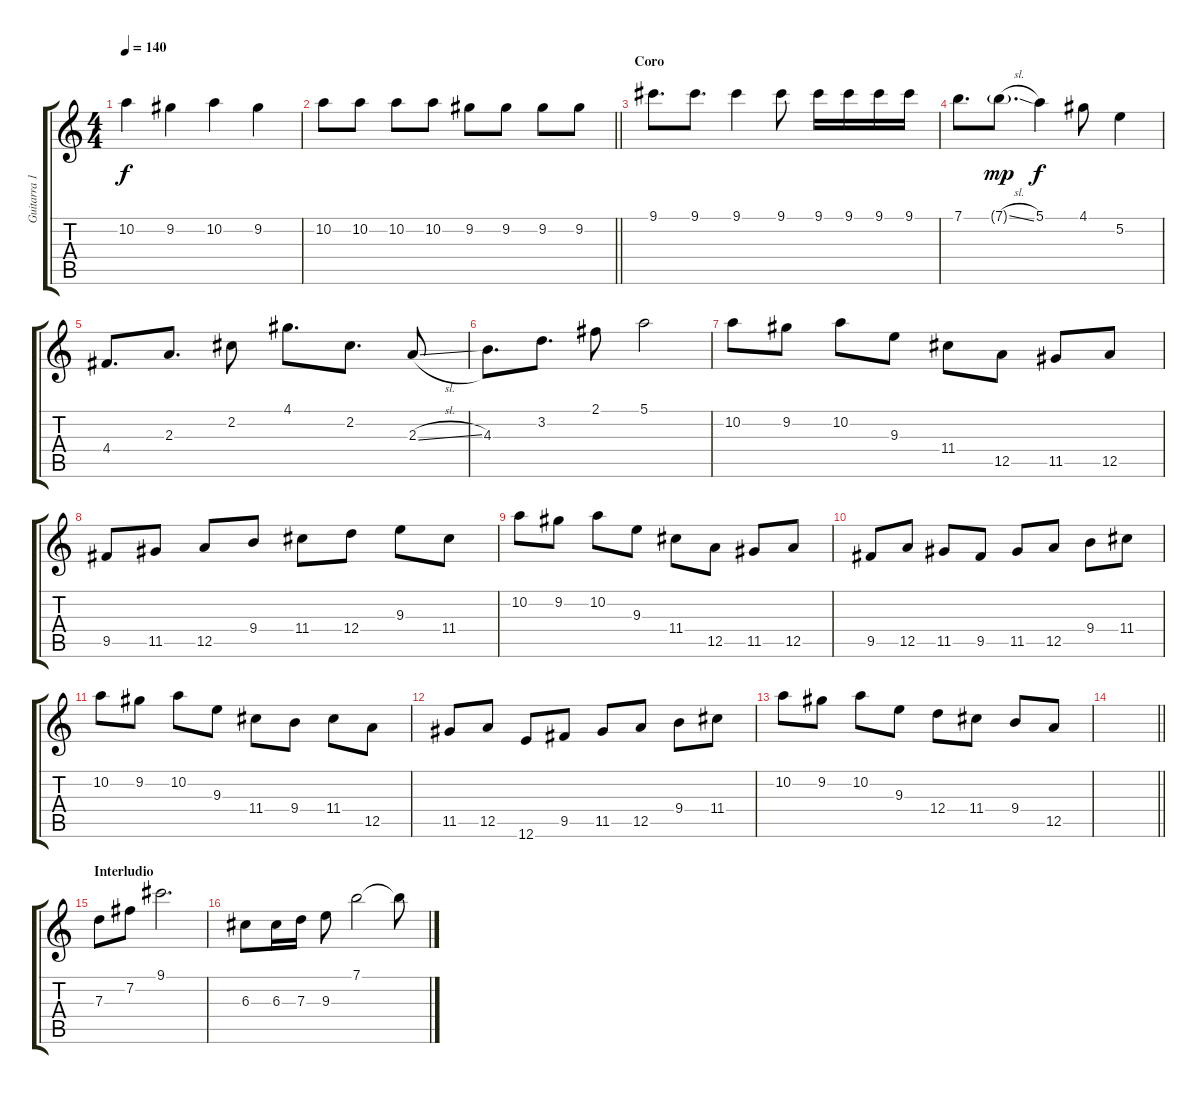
\track ("Guitarra 1" "Guitarra 1") {instrument distortionguitar}
\staff {score tabs}
\tuning (E4 B3 G3 D3 A2 E2) {hide}
\ts (4 4)
\tempo 140
\clef g2
\ks c
10.2.4{dy f} 9.2.4 10.2.4 9.2.4 |
\barLineRight lightlight
10.2.8 10.2.8 10.2.8 10.2.8 9.2.8 9.2.8 9.2.8 9.2.8 |
\section ("" "Coro")
9.1.8{d} 9.1.8{d} 9.1.4 9.1.8 9.1.16 9.1.16 9.1.16 9.1.16 |
7.1.8{d} 7.1{sl g}.8{d dy mp} 5.1.4{dy f} 4.1.8 5.2.4 |
4.4.8{d} 2.3.8{d} 2.2.8 4.1.8{d} 2.2.8{d} 2.3{sl}.8 |
4.3.8{d} 3.2.8{d} 2.1.8 5.1.2 |
10.2.8 9.2.8 10.2.8 9.3.8 11.4.8 12.5.8 11.5.8 12.5.8 |
9.5.8 11.5.8 12.5.8 9.4.8 11.4.8 12.4.8 9.3.8 11.4.8 |
10.2.8 9.2.8 10.2.8 9.3.8 11.4.8 12.5.8 11.5.8 12.5.8 |
9.5.8 12.5.8 11.5.8 9.5.8 11.5.8 12.5.8 9.4.8 11.4.8 |
10.2.8 9.2.8 10.2.8 9.3.8 11.4.8 9.4.8 11.4.8 12.5.8 |
11.5.8 12.5.8 12.6.8 9.5.8 11.5.8 12.5.8 9.4.8 11.4.8 |
10.2.8 9.2.8 10.2.8 9.3.8 12.4.8 11.4.8 9.4.8 12.5.8 |
\barLineRight lightlight
|
\section ("" "Interludio")
7.3.8 7.2.8 9.1.2{d} |
6.3.8 6.3.16 7.3.16 9.3.8 7.1.2 7.1{t}.8
